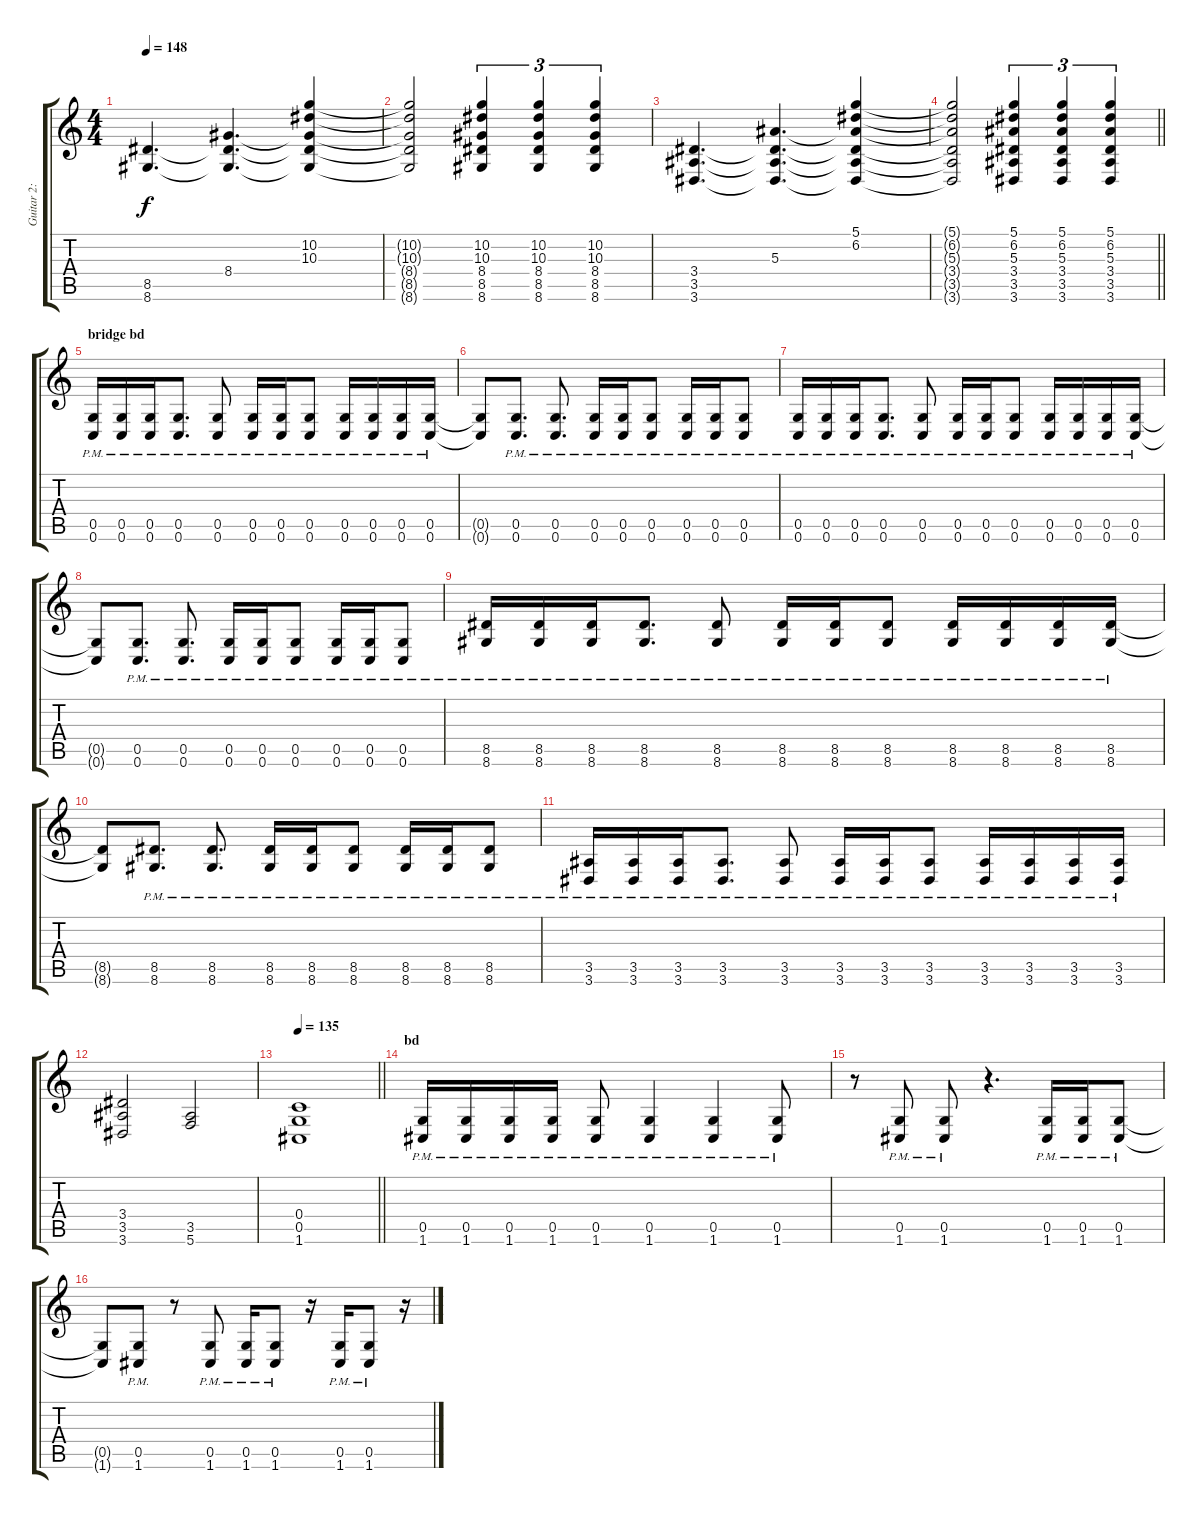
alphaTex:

\track ("Guitar 2: Maarten" "Guitar 2: ") {instrument overdrivenguitar}
\staff {score tabs}
\tuning (D4 A3 F3 C3 G2 C2) {hide}
\ts (4 4)
\tempo 148
\clef g2
\ks c
(8.5 8.6).4{d dy f} (8.4 8.5{t} 8.6{t}).4{d} (10.2 10.3 8.4{t} 8.5{t} 8.6{t}).4 |
(10.2{t} 10.3{t} 8.4{t} 8.5{t} 8.6{t}).2 (10.2 10.3 8.4 8.5 8.6).4{tu (3 2)} (10.2 10.3 8.4 8.5 8.6).4{tu (3 2)} (10.2 10.3 8.4 8.5 8.6).4{tu (3 2)} |
(3.4 3.5 3.6).4{d} (5.3 3.4{t} 3.5{t} 3.6{t}).4{d} (5.1 6.2 5.3{t} 3.4{t} 3.5{t} 3.6{t}).4 |
\barLineRight lightlight
(5.1{t} 6.2{t} 5.3{t} 3.4{t} 3.5{t} 3.6{t}).2 (5.1 6.2 5.3 3.4 3.5 3.6).4{tu (3 2)} (5.1 6.2 5.3 3.4 3.5 3.6).4{tu (3 2)} (5.1 6.2 5.3 3.4 3.5 3.6).4{tu (3 2)} |
\section ("" "bridge bd")
(0.5{pm} 0.6).16 (0.5{pm} 0.6).16 (0.5{pm} 0.6).16 (0.5{pm} 0.6).8{d} (0.5{pm} 0.6).8 (0.5{pm} 0.6).16 (0.5{pm} 0.6).16 (0.5{pm} 0.6).8 (0.5{pm} 0.6).16 (0.5{pm} 0.6).16 (0.5{pm} 0.6).16 (0.5{pm} 0.6).16 |
(0.5{t} 0.6{t}).8 (0.5{pm} 0.6).8{d} (0.5{pm} 0.6).8{d} (0.5{pm} 0.6).16 (0.5{pm} 0.6).16 (0.5{pm} 0.6).8 (0.5{pm} 0.6).16 (0.5{pm} 0.6).16 (0.5{pm} 0.6).8 |
(0.5{pm} 0.6).16 (0.5{pm} 0.6).16 (0.5{pm} 0.6).16 (0.5{pm} 0.6).8{d} (0.5{pm} 0.6).8 (0.5{pm} 0.6).16 (0.5{pm} 0.6).16 (0.5{pm} 0.6).8 (0.5{pm} 0.6).16 (0.5{pm} 0.6).16 (0.5{pm} 0.6).16 (0.5{pm} 0.6).16 |
(0.5{t} 0.6{t}).8 (0.5{pm} 0.6).8{d} (0.5{pm} 0.6).8{d} (0.5{pm} 0.6).16 (0.5{pm} 0.6).16 (0.5{pm} 0.6).8 (0.5{pm} 0.6).16 (0.5{pm} 0.6).16 (0.5{pm} 0.6).8 |
(8.5{pm} 8.6).16 (8.5{pm} 8.6).16 (8.5{pm} 8.6).16 (8.5{pm} 8.6).8{d} (8.5{pm} 8.6).8 (8.5{pm} 8.6).16 (8.5{pm} 8.6).16 (8.5{pm} 8.6).8 (8.5{pm} 8.6).16 (8.5{pm} 8.6).16 (8.5{pm} 8.6).16 (8.5{pm} 8.6).16 |
(8.5{t} 8.6{t}).8 (8.5{pm} 8.6).8{d} (8.5{pm} 8.6).8{d} (8.5{pm} 8.6).16 (8.5{pm} 8.6).16 (8.5{pm} 8.6).8 (8.5{pm} 8.6).16 (8.5{pm} 8.6).16 (8.5{pm} 8.6).8 |
(3.5{pm} 3.6).16 (3.5{pm} 3.6).16 (3.5{pm} 3.6).16 (3.5{pm} 3.6).8{d} (3.5{pm} 3.6).8 (3.5{pm} 3.6).16 (3.5{pm} 3.6).16 (3.5{pm} 3.6).8 (3.5{pm} 3.6).16 (3.5{pm} 3.6).16 (3.5{pm} 3.6).16 (3.5{pm} 3.6).16 |
(3.4 3.5 3.6).2 (3.5 5.6).2 |
\tempo 135
\barLineRight lightlight
(0.4 0.5 1.6).1 |
\section ("" "bd")
(0.5{pm} 1.6).16 (0.5{pm} 1.6).16 (0.5{pm} 1.6).16 (0.5{pm} 1.6).16 (0.5{pm} 1.6).8 (0.5{pm} 1.6).4 (0.5{pm} 1.6).4 (0.5{pm} 1.6).8 |
r.8 (0.5{pm} 1.6).8 (0.5{pm} 1.6).8 r.4{d} (0.5{pm} 1.6).16 (0.5{pm} 1.6).16 (0.5{pm} 1.6).8 |
(0.5{t} 1.6{t}).8 (0.5{pm} 1.6).8 r.8 (0.5{pm} 1.6).8 (0.5{pm} 1.6).16 (0.5{pm} 1.6).8 r.16 (0.5{pm} 1.6).16 (0.5{pm} 1.6).8 r.16
